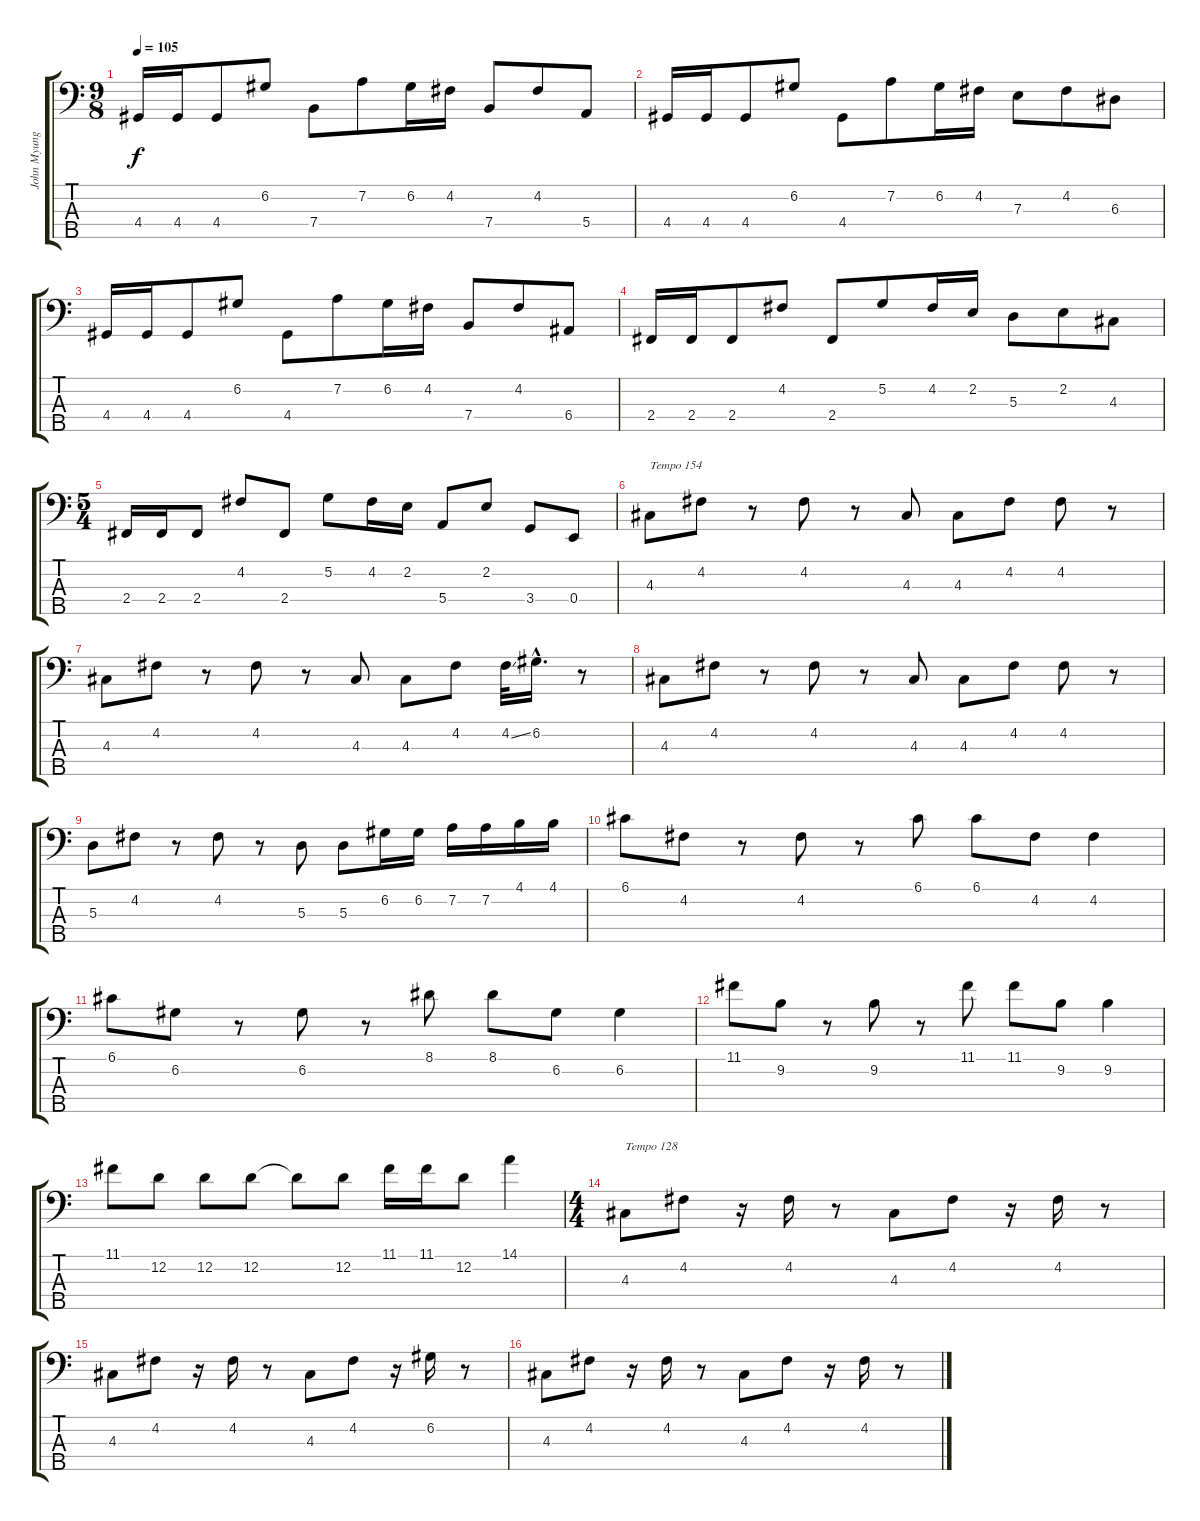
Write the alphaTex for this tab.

\track ("John Myung" "John Myung") {instrument electricbassfinger}
\staff {score tabs}
\tuning (G2 D2 A1 E1 B0) {hide}
\ts (9 8)
\tempo 105
\clef f4
\ks c
4.4.16{dy f} 4.4.16 4.4.8 6.2.8 7.4.8 7.2.8 6.2.16 4.2.16 7.4.8 4.2.8 5.4.8 |
4.4.16 4.4.16 4.4.8 6.2.8 4.4.8 7.2.8 6.2.16 4.2.16 7.3.8 4.2.8 6.3.8 |
4.4.16 4.4.16 4.4.8 6.2.8 4.4.8 7.2.8 6.2.16 4.2.16 7.4.8 4.2.8 6.4.8 |
2.4.16 2.4.16 2.4.8 4.2.8 2.4.8 5.2.8 4.2.16 2.2.16 5.3.8 2.2.8 4.3.8 |
\ts (5 4)
2.4.16 2.4.16 2.4.8 4.2.8 2.4.8 5.2.8 4.2.16 2.2.16 5.4.8 2.2.8 3.4.8 0.4.8 |
4.3.8{txt "Tempo 154"} 4.2.8 r.8 4.2.8 r.8 4.3.8 4.3.8 4.2.8 4.2.8 r.8 |
4.3.8 4.2.8 r.8 4.2.8 r.8 4.3.8 4.3.8 4.2.8 4.2{ss}.32 6.2{hac}.16{d} r.8 |
4.3.8 4.2.8 r.8 4.2.8 r.8 4.3.8 4.3.8 4.2.8 4.2.8 r.8 |
5.3.8 4.2.8 r.8 4.2.8 r.8 5.3.8 5.3.8 6.2.16 6.2.16 7.2.16 7.2.16 4.1.16 4.1.16 |
6.1.8 4.2.8 r.8 4.2.8 r.8 6.1.8 6.1.8 4.2.8 4.2.4 |
6.1.8 6.2.8 r.8 6.2.8 r.8 8.1.8 8.1.8 6.2.8 6.2.4 |
11.1.8 9.2.8 r.8 9.2.8 r.8 11.1.8 11.1.8 9.2.8 9.2.4 |
11.1.8 12.2.8 12.2.8 12.2.8 12.2{t}.8 12.2.8 11.1.16 11.1.16 12.2.8 14.1.4 |
\ts (4 4)
4.3.8{txt "Tempo 128"} 4.2.8 r.16 4.2.16 r.8 4.3.8 4.2.8 r.16 4.2.16 r.8 |
4.3.8 4.2.8 r.16 4.2.16 r.8 4.3.8 4.2.8 r.16 6.2.16 r.8 |
4.3.8 4.2.8 r.16 4.2.16 r.8 4.3.8 4.2.8 r.16 4.2.16 r.8
